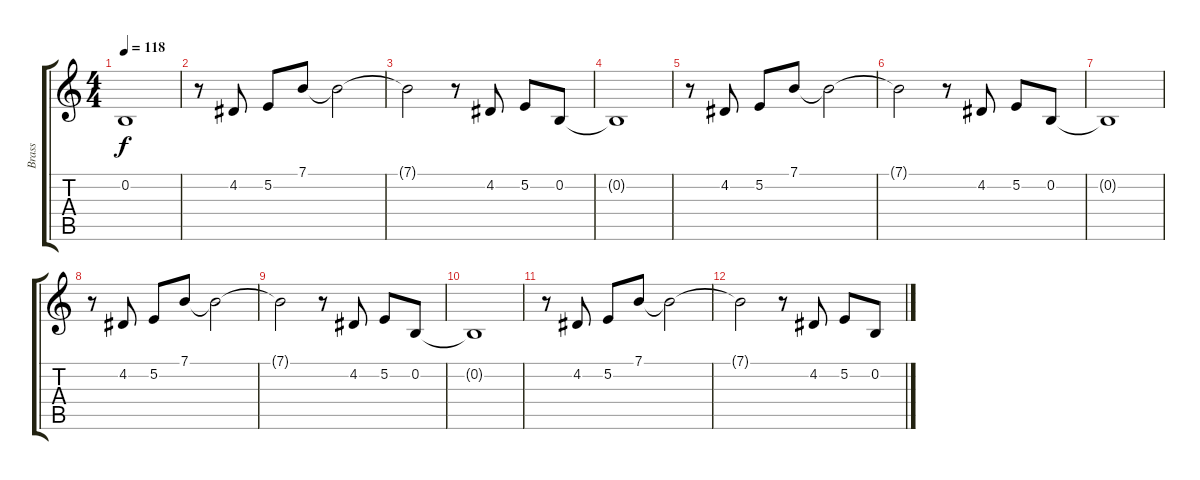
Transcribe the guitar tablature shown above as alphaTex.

\track ("Brass" "Brass") {instrument trumpet}
\staff {score tabs}
\tuning (E4 B3 G3 D3 A2 E2) {hide}
\ts (4 4)
\tempo 118
\clef g2
\ks c
0.2{t}.1{dy f} |
r.8 4.2.8 5.2.8 7.1.8 7.1{t}.2 |
7.1{t}.2 r.8 4.2.8 5.2.8 0.2.8 |
0.2{t}.1 |
r.8 4.2.8 5.2.8 7.1.8 7.1{t}.2 |
7.1{t}.2 r.8 4.2.8 5.2.8 0.2.8 |
0.2{t}.1 |
r.8 4.2.8 5.2.8 7.1.8 7.1{t}.2 |
7.1{t}.2 r.8 4.2.8 5.2.8 0.2.8 |
0.2{t}.1 |
r.8 4.2.8 5.2.8 7.1.8 7.1{t}.2 |
7.1{t}.2 r.8 4.2.8 5.2.8 0.2.8
